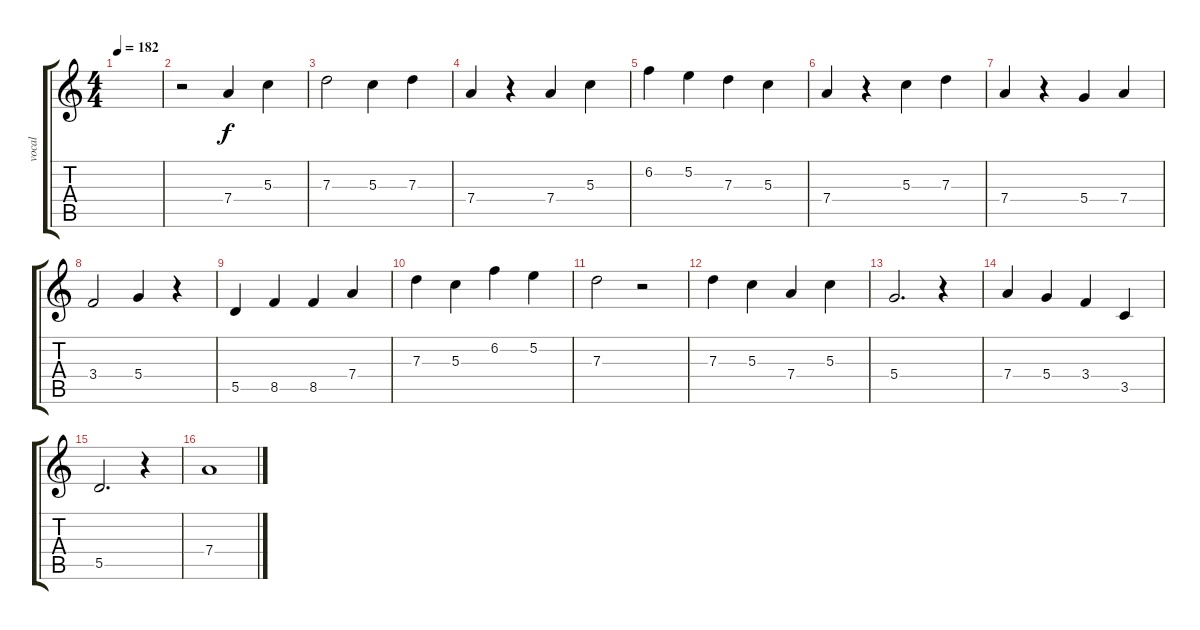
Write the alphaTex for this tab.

\track ("vocal" "vocal") {instrument acousticguitarsteel}
\staff {score tabs}
\tuning (E4 B3 G3 D3 A2 E2) {hide}
\ts (4 4)
\tempo 182
\clef g2
\ks c
|
r.2 7.4.4 5.3.4 |
7.3.2 5.3.4 7.3.4 |
7.4.4 r.4 7.4.4 5.3.4 |
6.2.4 5.2.4 7.3.4 5.3.4 |
7.4.4 r.4 5.3.4 7.3.4 |
7.4.4 r.4 5.4.4 7.4.4 |
3.4.2 5.4.4 r.4 |
5.5.4 8.5.4 8.5.4 7.4.4 |
7.3.4 5.3.4 6.2.4 5.2.4 |
7.3.2 r.2 |
7.3.4 5.3.4 7.4.4 5.3.4 |
5.4.2{d} r.4 |
7.4.4 5.4.4 3.4.4 3.5.4 |
5.5.2{d} r.4 |
7.4.1
